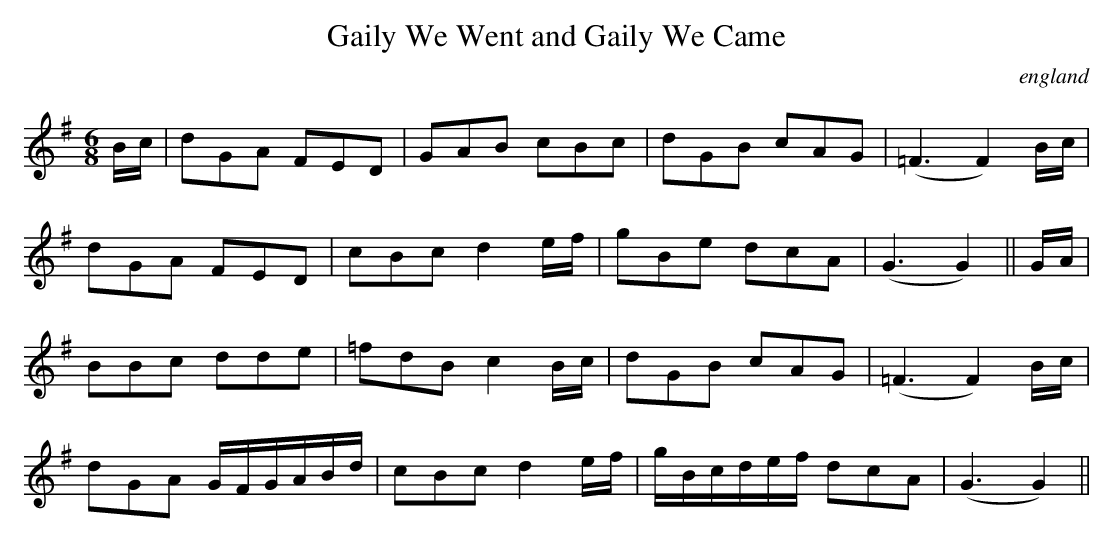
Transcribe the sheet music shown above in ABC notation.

X:1
T:Gaily We Went and Gaily We Came
O:england
L:1/8
M:6/8
K:G
B/c/|dGA FED|GAB cBc|dGB cAG|(=F3 F2) B/c/|
dGA FED|cBc d2 e/f/|gBe dcA|(G3 G2)||G/A/|
BBc dde|=fdB c2 B/c/|dGB cAG|(=F3 F2)B/c/|
dGA G/F/G/A/B/d/|cBc d2 e/f/|g/B/c/d/e/f/ dcA|(G3 G2)||
